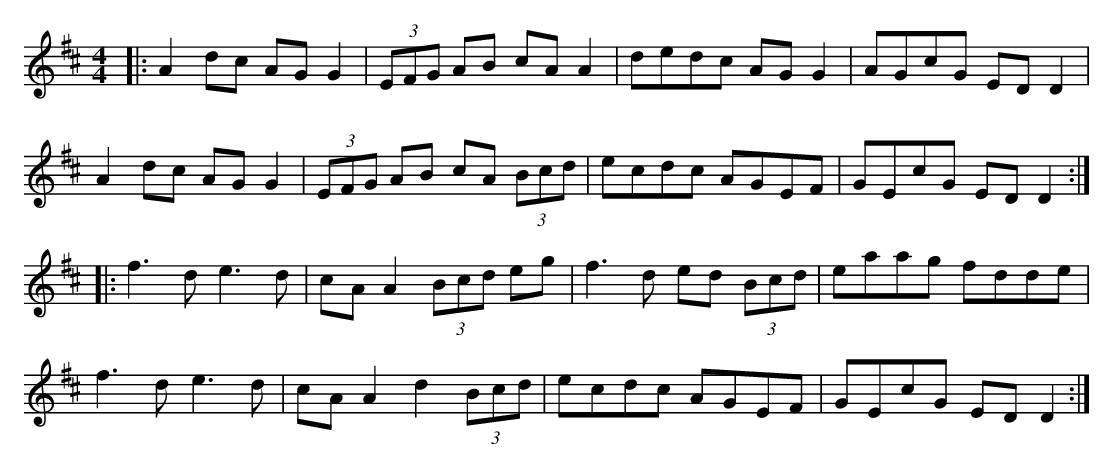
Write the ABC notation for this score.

X:1
M:4/4
K:Edor
|:A2 dc AG G2|(3EFG AB cA A2|dedc AG G2|AGcG ED D2|
A2 dc AG G2|(3EFG AB cA (3Bcd|ecdc AGEF|GEcG ED D2:|
|:f3d e3d|cA A2 (3Bcd eg|f3d ed (3Bcd|eaag fdde|
f3d e3d|cA A2 d2 (3Bcd|ecdc AGEF|GEcG ED D2:|
